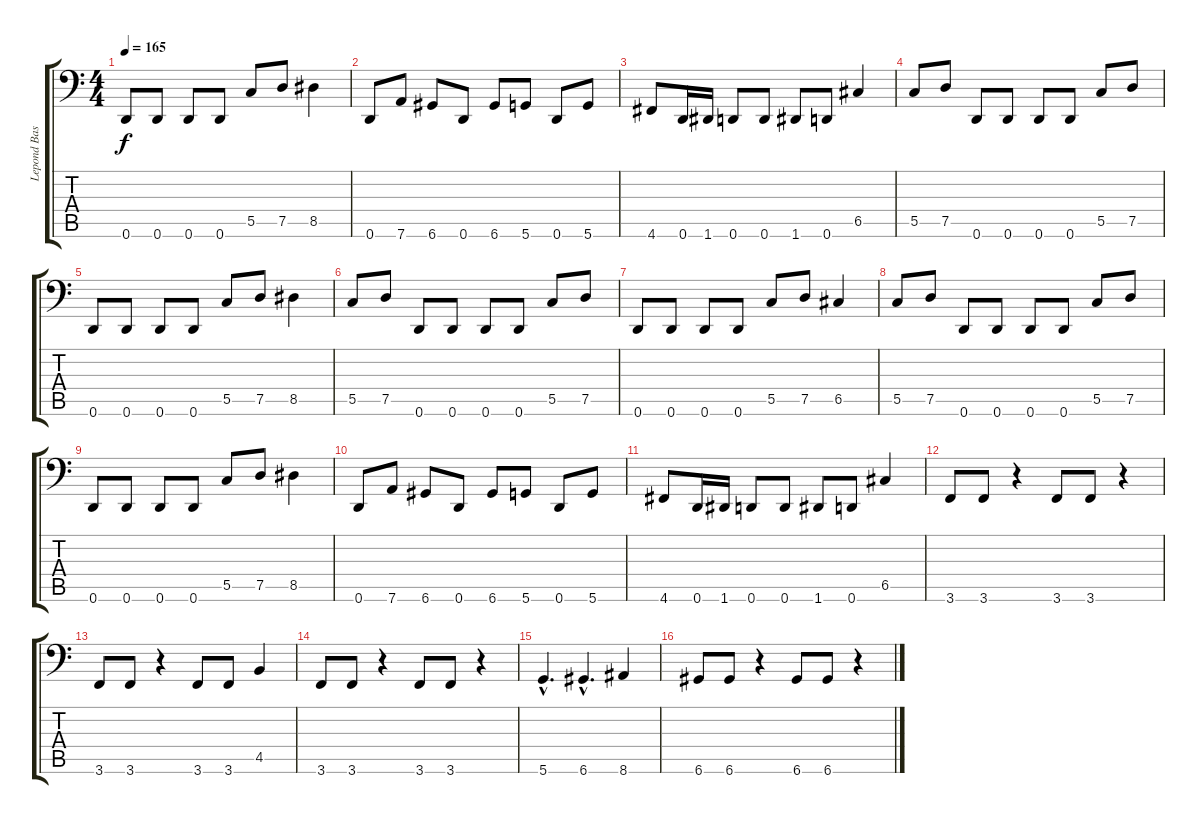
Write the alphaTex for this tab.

\track ("Lepond Bass" "Lepond Bas") {instrument electricbassfinger}
\staff {score tabs}
\tuning (D3 A2 F2 C2 G1 D1) {hide}
\ts (4 4)
\tempo 165
\clef f4
\ks c
0.6.8{dy f} 0.6.8 0.6.8 0.6.8 5.5.8 7.5.8 8.5.4 |
0.6.8 7.6.8 6.6.8 0.6.8 6.6.8 5.6.8 0.6.8 5.6.8 |
4.6.8 0.6.16 1.6.16 0.6.8 0.6.8 1.6.8 0.6.8 6.5.4 |
5.5.8 7.5.8 0.6.8 0.6.8 0.6.8 0.6.8 5.5.8 7.5.8 |
0.6.8 0.6.8 0.6.8 0.6.8 5.5.8 7.5.8 8.5.4 |
5.5.8 7.5.8 0.6.8 0.6.8 0.6.8 0.6.8 5.5.8 7.5.8 |
0.6.8 0.6.8 0.6.8 0.6.8 5.5.8 7.5.8 6.5.4 |
5.5.8 7.5.8 0.6.8 0.6.8 0.6.8 0.6.8 5.5.8 7.5.8 |
0.6.8 0.6.8 0.6.8 0.6.8 5.5.8 7.5.8 8.5.4 |
0.6.8 7.6.8 6.6.8 0.6.8 6.6.8 5.6.8 0.6.8 5.6.8 |
4.6.8 0.6.16 1.6.16 0.6.8 0.6.8 1.6.8 0.6.8 6.5.4 |
3.6.8 3.6.8 r.4 3.6.8 3.6.8 r.4 |
3.6.8 3.6.8 r.4 3.6.8 3.6.8 4.5.4 |
3.6.8 3.6.8 r.4 3.6.8 3.6.8 r.4 |
5.6{hac}.4{d} 6.6{hac}.4{d} 8.6.4 |
6.6.8 6.6.8 r.4 6.6.8 6.6.8 r.4
